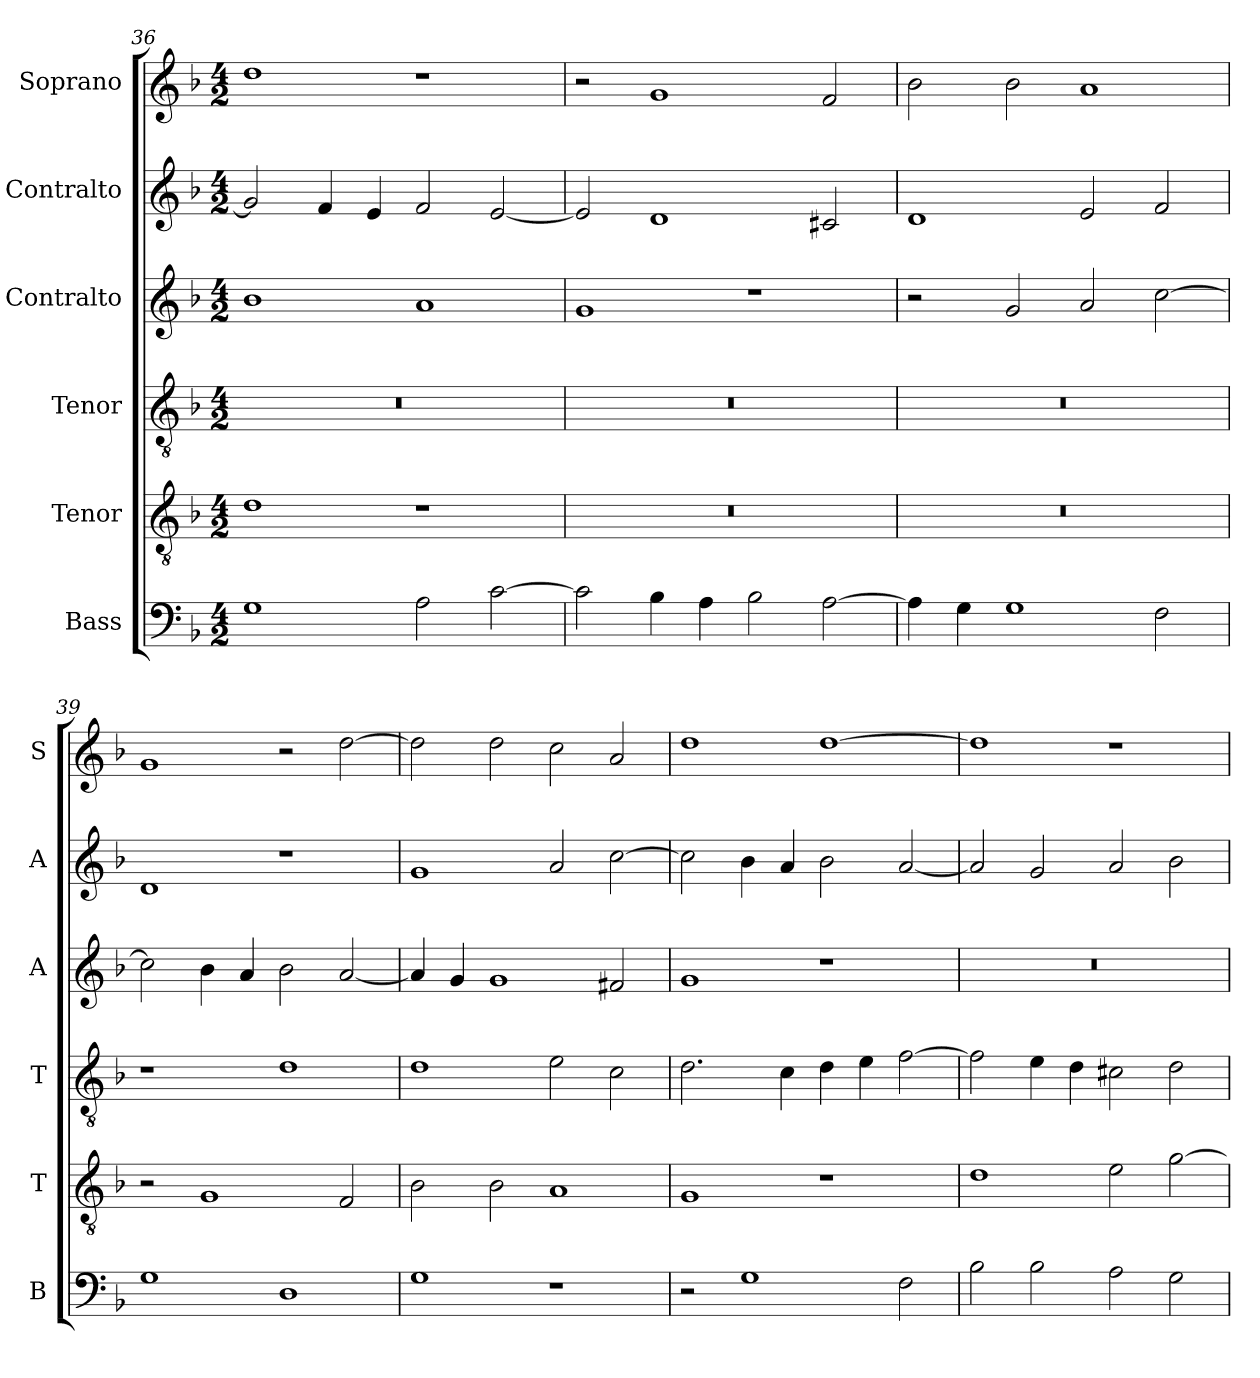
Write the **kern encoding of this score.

**kern	**kern	**kern	**kern	**kern	**kern
*part6	*part5	*part4	*part3	*part2	*part1
*staff6	*staff5	*staff4	*staff3	*staff2	*staff1
*I"Bass	*I"Tenor	*I"Tenor	*I"Contralto	*I"Contralto	*I"Soprano
*I'B	*I'T	*I'T	*I'A	*I'A	*I'S
*clefF4	*clefGv2	*clefGv2	*clefG2	*clefG2	*clefG2
*k[b-]	*k[b-]	*k[b-]	*k[b-]	*k[b-]	*k[b-]
*D:aeo	*D:aeo	*D:aeo	*D:aeo	*D:aeo	*D:aeo
*M4/2	*M4/2	*M4/2	*M4/2	*M4/2	*M4/2
=36	=36	=36	=36	=36	=36
1G	1d	0r	1b-	2g]	1dd
.	.	.	.	4f	.
.	.	.	.	4e	.
2A	1r	.	1a	2f	1r
[2c	.	.	.	[2e	.
=37	=37	=37	=37	=37	=37
2c]	0r	0r	1g	2e]	2r
4B-	.	.	.	1d	1g
4A	.	.	.	.	.
2B-	.	.	1r	.	.
[2A	.	.	.	2c#X	2f
=38	=38	=38	=38	=38	=38
4A]	0r	0r	2r	1d	2b-
4G	.	.	.	.	.
1G	.	.	2g	.	2b-
.	.	.	2a	2e	1a
2F	.	.	[2cc	2f	.
=39	=39	=39	=39	=39	=39
1G	2r	1r	2cc]	1d	1g
.	1G	.	4b-	.	.
.	.	.	4a	.	.
1D	.	1d	2b-	1r	2r
.	2F	.	[2a	.	[2dd
=40	=40	=40	=40	=40	=40
1G	2B-	1d	4a]	1g	2dd]
.	.	.	4g	.	.
.	2B-	.	1g	.	2dd
1r	1A	2e	.	2a	2cc
.	.	2c	2f#X	[2cc	2a
=41	=41	=41	=41	=41	=41
2r	1G	2.d	1g	2cc]	1dd
1G	.	.	.	4b-	.
.	.	4c	.	4a	.
.	1r	4d	1r	2b-	[1dd
.	.	4e	.	.	.
2F	.	[2f	.	[2a	.
=42	=42	=42	=42	=42	=42
2B-	1d	2f]	0r	2a]	1dd]
2B-	.	4e	.	2g	.
.	.	4d	.	.	.
2A	2e	2c#X	.	2a	1r
2G	[2g	2d	.	2b-	.
=	=	=	=	=	=
*-	*-	*-	*-	*-	*-
